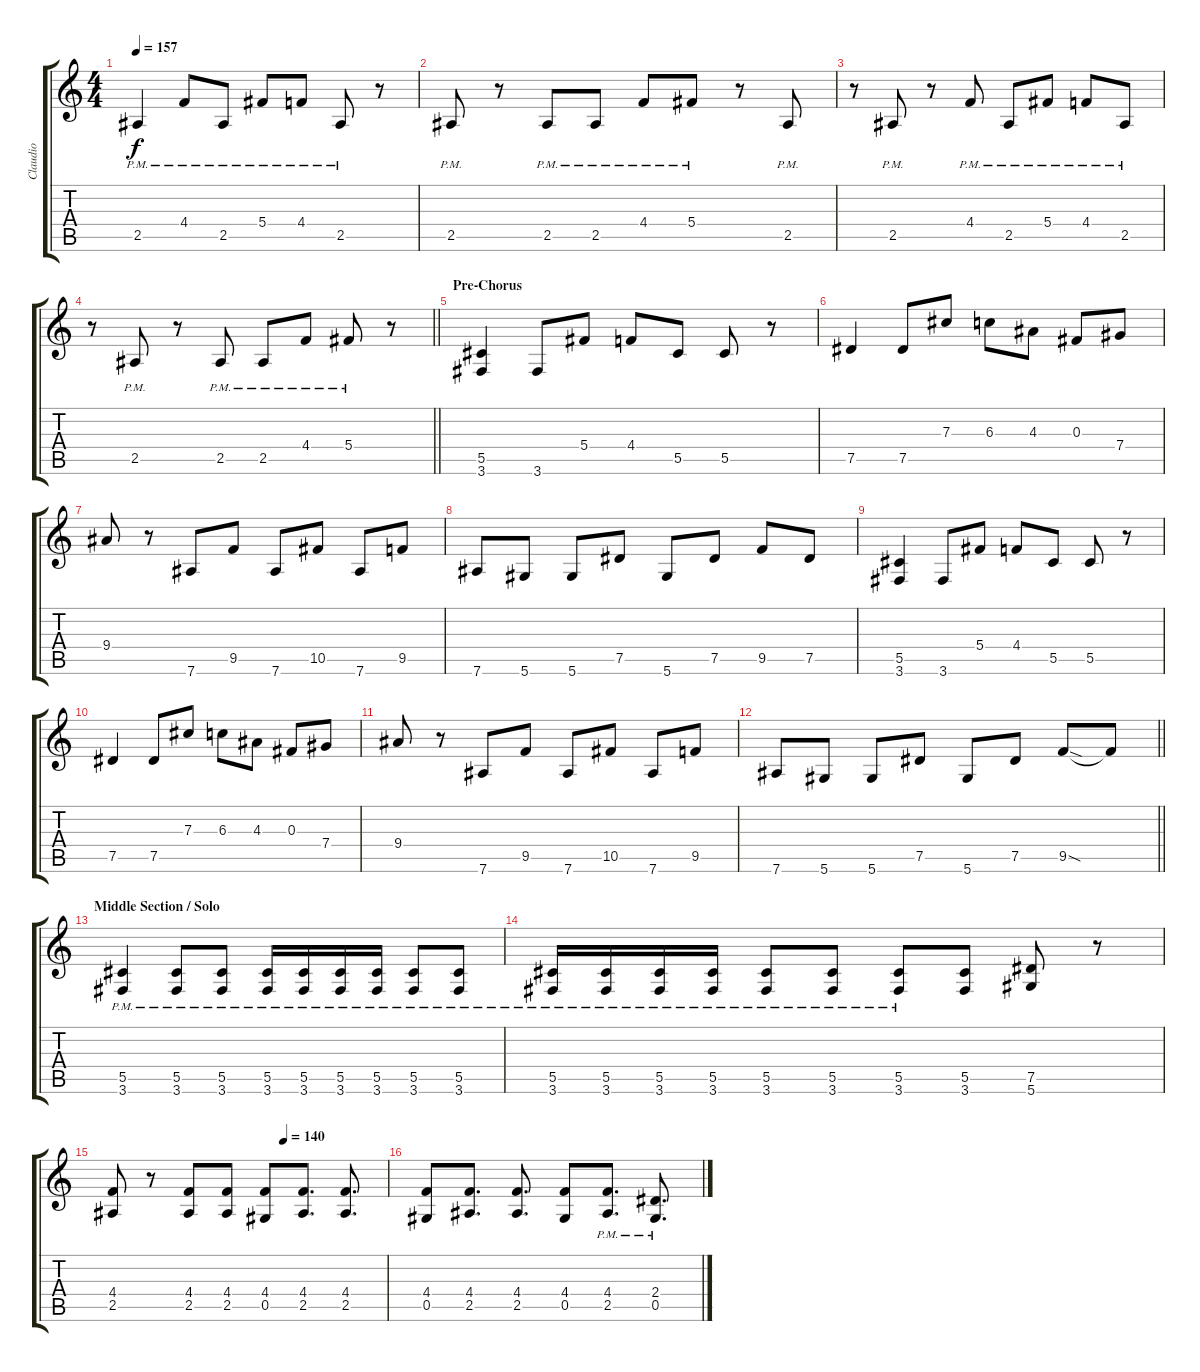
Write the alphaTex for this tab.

\track ("Claudio" "Claudio") {instrument distortionguitar}
\staff {score tabs}
\tuning (Eb4 Bb3 Gb3 Db3 Ab2 Eb2) {hide}
\ts (4 4)
\tempo 157
\clef g2
\ks c
2.5{pm}.4{dy f} 4.4{pm}.8 2.5{pm}.8 5.4{pm}.8 4.4{pm}.8 2.5{pm}.8 r.8 |
2.5{pm}.8 r.8 2.5{pm}.8 2.5{pm}.8 4.4{pm}.8 5.4{pm}.8 r.8 2.5{pm}.8 |
r.8 2.5{pm}.8 r.8 4.4{pm}.8 2.5{pm}.8 5.4{pm}.8 4.4{pm}.8 2.5{pm}.8 |
\barLineRight lightlight
r.8 2.5{pm}.8 r.8 2.5{pm}.8 2.5{pm}.8 4.4{pm}.8 5.4{pm}.8 r.8 |
\section ("" "Pre-Chorus")
(5.5 3.6).4{instrument distortionguitar} 3.6.8 5.4.8 4.4.8 5.5.8 5.5.8 r.8 |
7.5.4 7.5.8 7.3.8 6.3.8 4.3.8 0.3.8 7.4.8 |
9.4.8 r.8 7.6.8 9.5.8 7.6.8 10.5.8 7.6.8 9.5.8 |
7.6.8 5.6.8 5.6.8 7.5.8 5.6.8 7.5.8 9.5.8 7.5.8 |
(5.5 3.6).4 3.6.8 5.4.8 4.4.8 5.5.8 5.5.8 r.8 |
7.5.4 7.5.8 7.3.8 6.3.8 4.3.8 0.3.8 7.4.8 |
9.4.8 r.8 7.6.8 9.5.8 7.6.8 10.5.8 7.6.8 9.5.8 |
\barLineRight lightlight
7.6.8 5.6.8 5.6.8 7.5.8 5.6.8 7.5.8 9.5{sod}.8 9.5{t}.8 |
\section ("" "Middle Section / Solo")
(5.5{pm} 3.6{pm}).4 (5.5{pm} 3.6{pm}).8 (5.5{pm} 3.6{pm}).8 (5.5{pm} 3.6{pm}).16 (5.5{pm} 3.6{pm}).16 (5.5{pm} 3.6{pm}).16 (5.5{pm} 3.6{pm}).16 (5.5{pm} 3.6{pm}).8 (5.5{pm} 3.6{pm}).8 |
(5.5{pm} 3.6{pm}).16 (5.5{pm} 3.6{pm}).16 (5.5{pm} 3.6{pm}).16 (5.5{pm} 3.6{pm}).16 (5.5{pm} 3.6{pm}).8 (5.5{pm} 3.6{pm}).8 (5.5{pm} 3.6{pm}).8 (5.5 3.6).8 (7.5 5.6).8 r.8 |
\tempo (140 0.625)
(4.4 2.5).8 r.8 (4.4 2.5).8 (4.4 2.5).8 (4.4 0.5).8 (4.4 2.5).8{d} (4.4 2.5).8{d} |
(4.4 0.5).8 (4.4 2.5).8{d} (4.4 2.5).8{d} (4.4 0.5).8 (4.4{pm} 2.5{pm}).8{d} (2.4{pm} 0.5{pm}).8{d}
